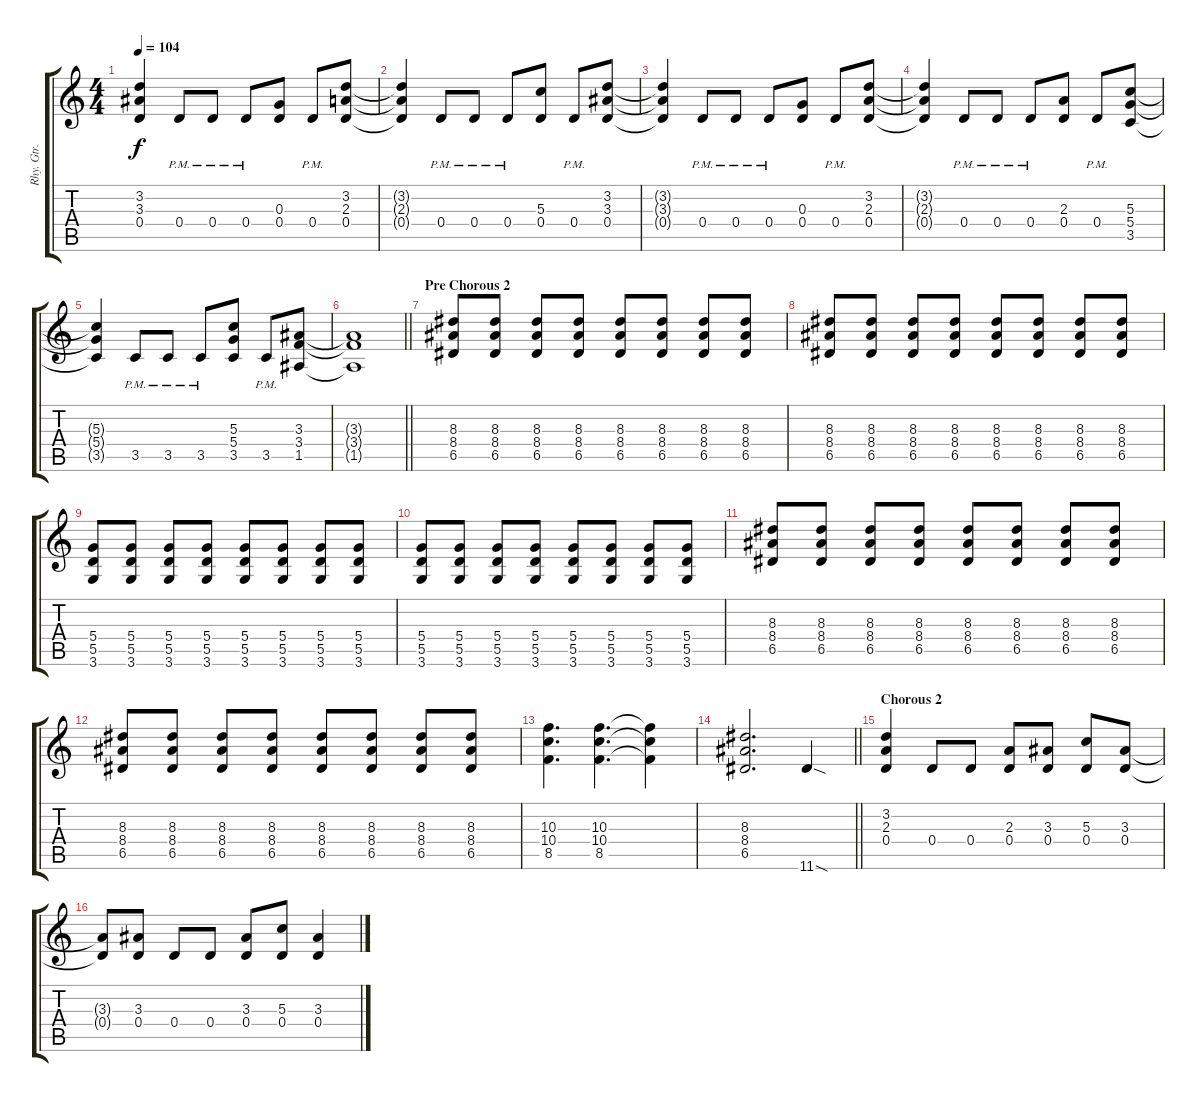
\track ("Rhy. Gtr. 2" "Rhy. Gtr. ") {instrument distortionguitar}
\staff {score tabs}
\tuning (E4 B3 G3 D3 A2 E2) {hide}
\ts (4 4)
\tempo 104
\clef g2
\ks c
(3.2{t} 3.3{t} 0.4{t}).4{dy f} 0.4{pm}.8 0.4{pm}.8 0.4{pm}.8 (0.3 0.4).8 0.4{pm}.8 (3.2 2.3 0.4).8 |
(3.2{t} 2.3{t} 0.4{t}).4 0.4{pm}.8 0.4{pm}.8 0.4{pm}.8 (5.3 0.4).8 0.4{pm}.8 (3.2 3.3 0.4).8 |
(3.2{t} 3.3{t} 0.4{t}).4 0.4{pm}.8 0.4{pm}.8 0.4{pm}.8 (0.3 0.4).8 0.4{pm}.8 (3.2 2.3 0.4).8 |
(3.2{t} 2.3{t} 0.4{t}).4 0.4{pm}.8 0.4{pm}.8 0.4{pm}.8 (2.3 0.4).8 0.4{pm}.8 (5.3 5.4 3.5).8 |
(5.3{t} 5.4{t} 3.5{t}).4 3.5{pm}.8 3.5{pm}.8 3.5{pm}.8 (5.3 5.4 3.5).8 3.5{pm}.8 (3.3 3.4 1.5).8 |
\barLineRight lightlight
(3.3{t} 3.4{t} 1.5{t}).1 |
\section ("" "Pre Chorous 2")
(8.3 8.4 6.5).8 (8.3 8.4 6.5).8 (8.3 8.4 6.5).8 (8.3 8.4 6.5).8 (8.3 8.4 6.5).8 (8.3 8.4 6.5).8 (8.3 8.4 6.5).8 (8.3 8.4 6.5).8 |
(8.3 8.4 6.5).8 (8.3 8.4 6.5).8 (8.3 8.4 6.5).8 (8.3 8.4 6.5).8 (8.3 8.4 6.5).8 (8.3 8.4 6.5).8 (8.3 8.4 6.5).8 (8.3 8.4 6.5).8 |
(5.4 5.5 3.6).8 (5.4 5.5 3.6).8 (5.4 5.5 3.6).8 (5.4 5.5 3.6).8 (5.4 5.5 3.6).8 (5.4 5.5 3.6).8 (5.4 5.5 3.6).8 (5.4 5.5 3.6).8 |
(5.4 5.5 3.6).8 (5.4 5.5 3.6).8 (5.4 5.5 3.6).8 (5.4 5.5 3.6).8 (5.4 5.5 3.6).8 (5.4 5.5 3.6).8 (5.4 5.5 3.6).8 (5.4 5.5 3.6).8 |
(8.3 8.4 6.5).8 (8.3 8.4 6.5).8 (8.3 8.4 6.5).8 (8.3 8.4 6.5).8 (8.3 8.4 6.5).8 (8.3 8.4 6.5).8 (8.3 8.4 6.5).8 (8.3 8.4 6.5).8 |
(8.3 8.4 6.5).8 (8.3 8.4 6.5).8 (8.3 8.4 6.5).8 (8.3 8.4 6.5).8 (8.3 8.4 6.5).8 (8.3 8.4 6.5).8 (8.3 8.4 6.5).8 (8.3 8.4 6.5).8 |
(10.3 10.4 8.5).4{d} (10.3 10.4 8.5).4{d} (10.3{t} 10.4{t} 8.5{t}).4 |
\barLineRight lightlight
(8.3 8.4 6.5).2{d} 11.6{sod}.4 |
\section ("" "Chorous 2")
(3.2 2.3 0.4).4 0.4.8 0.4.8 (2.3 0.4).8 (3.3 0.4).8 (5.3 0.4).8 (3.3 0.4).8 |
(3.3{t} 0.4{t}).8 (3.3 0.4).8 0.4.8 0.4.8 (3.3 0.4).8 (5.3 0.4).8 (3.3 0.4).4
